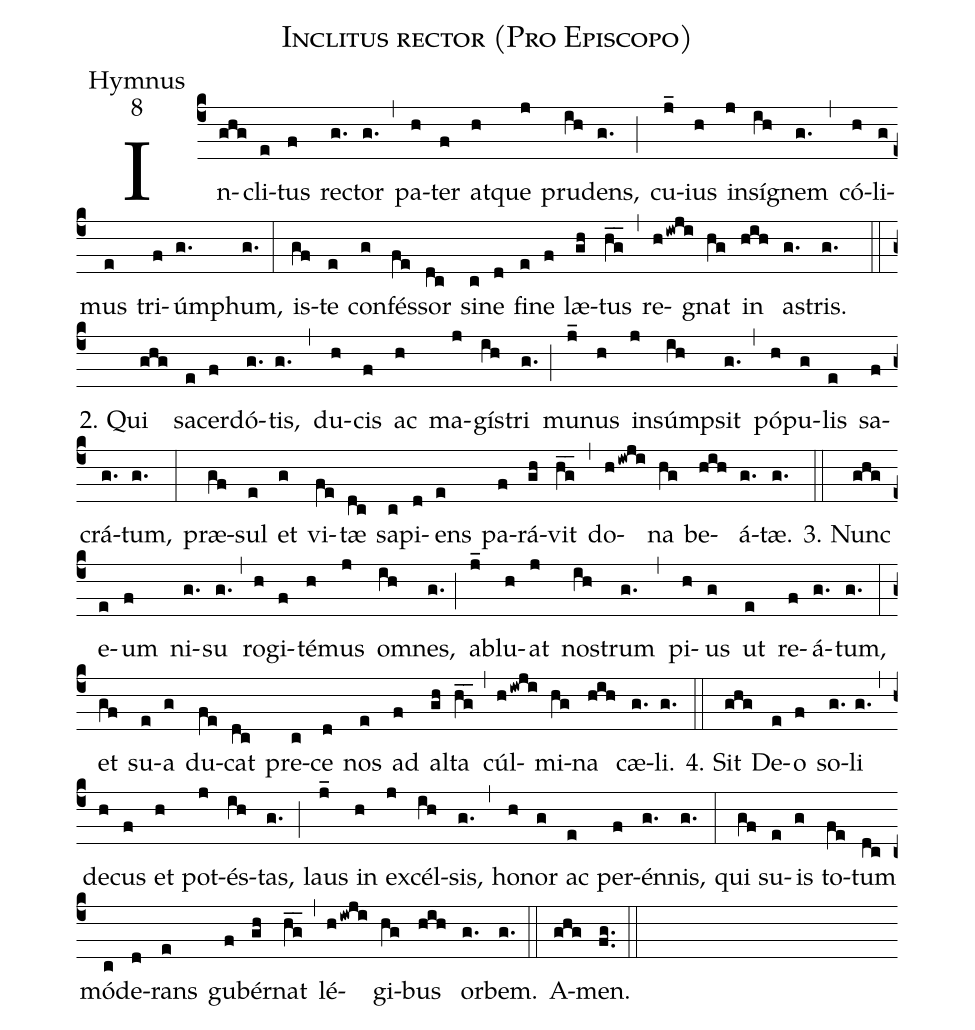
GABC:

name:Inclitus rector (Pro Episcopo);
office-part:Hymnus;
mode:8;
%%
(c4)In(ghg)cli(e)tus(f) rec(g.)tor(g.) (,) pa(h)ter(f) at(h)que(j) pru(ih)dens,(g.) (;)
cu(j_)ius(h) in(j)sí(ih)gnem(g.) (,) có(h)li(g)mus(e) tri(f)úm(g.)phum,(g.) (:)
is(gf)te(e) con(g)fés(fe)sor(dc) si(c)ne(d) fi(e)ne(f) læ(gh)tus(hg__) (,)
re(hiwji)gnat(hg) in(hih) as(g.)tris.(g.) (::)
2. Qui(ghg) sa(e)cer(f)dó(g.)tis,(g.) (,) du(h)cis(f) ac(h) ma(j)gís(ih)tri(g.) (;)
mu(j_)nus(h) in(j)súmp(ih)sit(g.) (,) pó(h)pu(g)lis(e) sa(f)crá(g.)tum,(g.) (:)
præ(gf)sul(e) et(g) vi(fe)tæ(dc) sa(c)pi(d)ens(e) pa(f)rá(gh)vit(hg__) (,)
do(hiwji)na(hg) be(hih)á(g.)tæ.(g.) (::)

3. Nunc(ghg) e(e)um(f) ni(g.)su(g.) (,) ro(h)gi(f)té(h)mus(j) om(ih)nes,(g.) (;)
ab(j_)lu(h)at(j) nos(ih)trum(g.) (,) pi(h)us(g) ut(e) re(f)á(g.)tum,(g.) (:)
et(gf) su(e)a(g) du(fe)cat(dc) pre(c)ce(d) nos(e) ad(f) al(gh)ta(hg__) (,)
cúl(hiwji)mi(hg)na(hih) cæ(g.)li.(g.) (::)

4. Sit(ghg) De(e)o(f) so(g.)li(g.) (,) de(h)cus(f) et(h) pot(j)és(ih)tas,(g.) (;)
laus(j_) in(h) ex(j)cél(ih)sis,(g.) (,) ho(h)nor(g) ac(e) per(f)én(g.)nis,(g.) (:)
qui(gf) su(e)is(g) to(fe)tum(dc) mó(c)de(d)rans(e) gu(f)bér(gh)nat(hg__) (,)
lé(hiwji)gi(hg)bus(hih) or(g.)bem.(g.) (::)
A(ghg)men.(fg..) (::)
